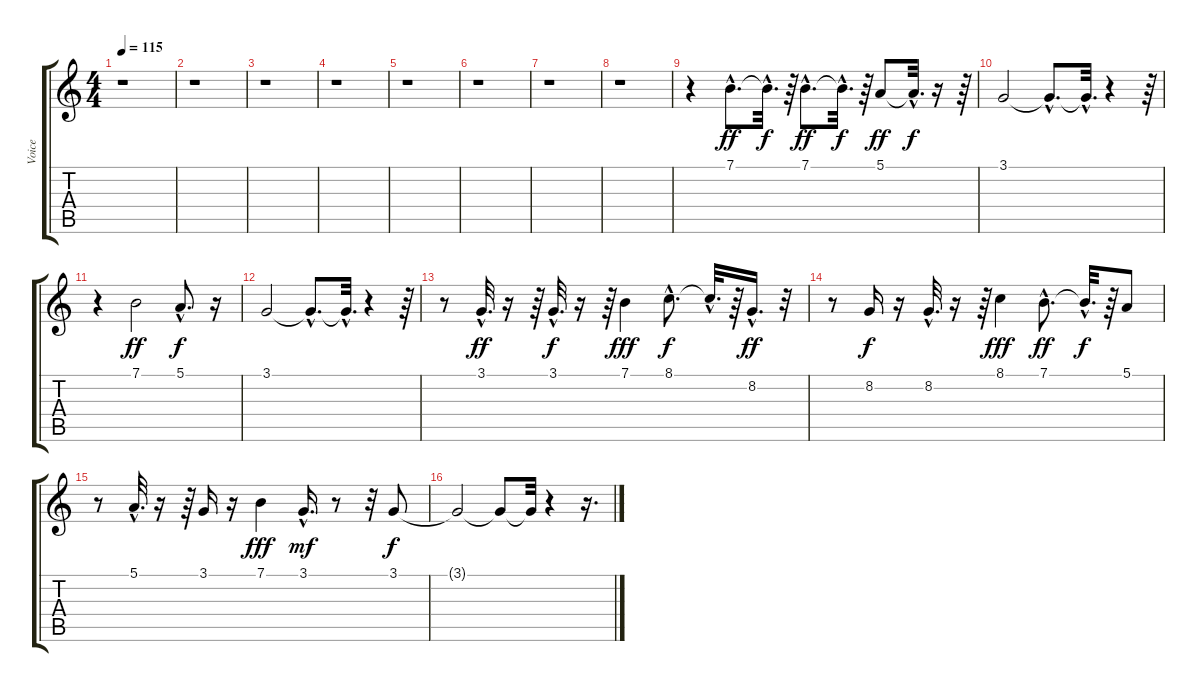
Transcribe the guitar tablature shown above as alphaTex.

\track ("Voice" "Voice") {instrument panflute}
\staff {score tabs}
\tuning (E4 B3 G3 D3 A2 E2) {hide}
\ts (4 4)
\tempo 115
\clef g2
\ks c
r.1{dy ff instrument panflute} |
r.1 |
r.1 |
r.1 |
r.1 |
r.1 |
r.1 |
r.1 |
r.4 7.1{hac}.8{d} 7.1{hac t}.32{d dy f} r.64 7.1{hac}.8{d dy ff} 7.1{hac t}.32{d dy f} r.64 5.1.8{dy ff} 5.1{hac t}.32{d dy f} r.16 r.64 |
3.1.2 3.1{hac t}.8{d} 3.1{hac t}.32{d} r.4 r.64 |
r.4 7.1.2{dy ff} 5.1{hac}.8{d dy f} r.16 |
3.1.2 3.1{hac t}.8{d} 3.1{hac t}.32{d} r.4 r.64 |
r.8 3.1{hac}.32{d dy ff} r.16 r.64 3.1{hac}.32{d dy f} r.16 r.64 7.1.4{dy fff} 8.1{hac}.8{d dy f} 8.1{hac t}.32{d} r.64 8.2{hac}.16{d dy ff} r.32 |
r.8 8.2.16{dy f} r.16 8.2{hac}.32{d} r.16 r.64 8.1.4{dy fff} 7.1{hac}.8{d dy ff} 7.1{hac t}.32{d dy f} r.64 5.1.8 |
r.8 5.1{hac}.32{d} r.16 r.64 3.1.16 r.16 7.1.4{dy fff} 3.1{hac}.16{d dy mf} r.8 r.32 3.1.8{dy f} |
3.1{t}.2 3.1{t}.8 3.1{t}.32 r.4 r.16{d}
